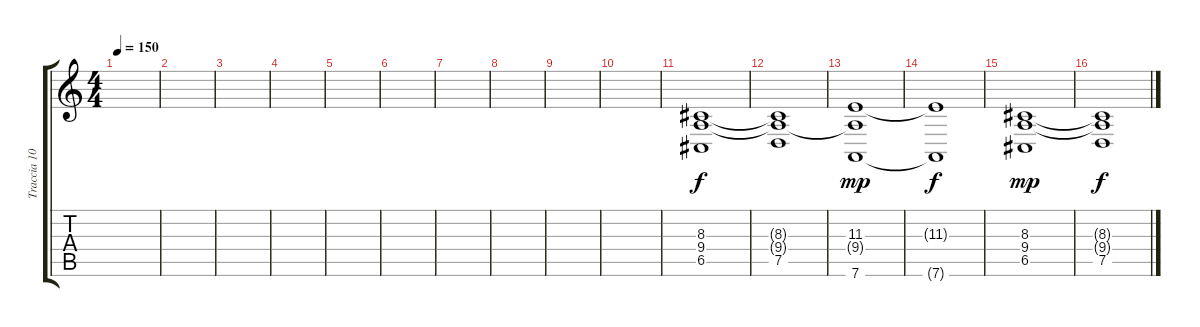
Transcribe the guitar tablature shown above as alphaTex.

\track ("Traccia 10" "Traccia 10") {instrument stringensemble2}
\staff {score tabs}
\tuning (D4 A3 F3 C3 G2 D2) {hide}
\ts (4 4)
\tempo 150
\clef g2
\ks c
|
|
|
|
|
|
|
|
|
|
(8.3 9.4 6.5).1 |
(8.3{t} 9.4{t} 7.5).1{dy f} |
(11.3 9.4{t} 7.6).1{dy mp} |
(11.3{t} 7.6{t}).1{dy f} |
(8.3 9.4 6.5).1{dy mp} |
(8.3{t} 9.4{t} 7.5).1{dy f}
